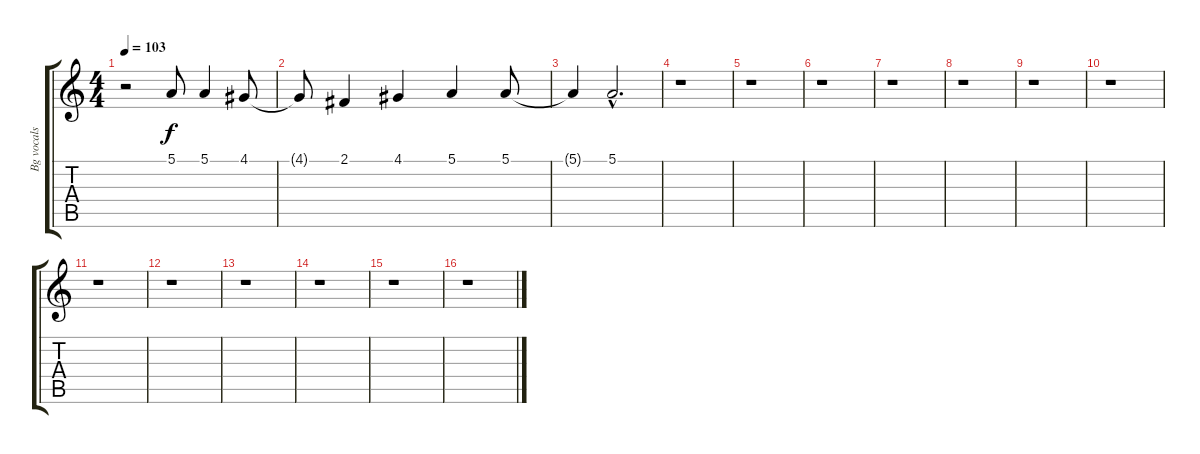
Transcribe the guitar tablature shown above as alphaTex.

\track ("Bg vocals" "Bg vocals") {instrument choiraahs}
\staff {score tabs}
\tuning (E4 B3 G3 D3 A2 E2) {hide}
\ts (4 4)
\tempo 103
\clef g2
\ks c
r.2{dy f} 5.1.8 5.1.4 4.1.8 |
4.1{t}.8 2.1.4 4.1.4 5.1.4 5.1.8 |
5.1{t}.4 5.1{hac}.2{d} |
r.1 |
r.1 |
r.1 |
r.1 |
r.1 |
r.1 |
r.1 |
r.1 |
r.1 |
r.1 |
r.1 |
r.1 |
r.1
